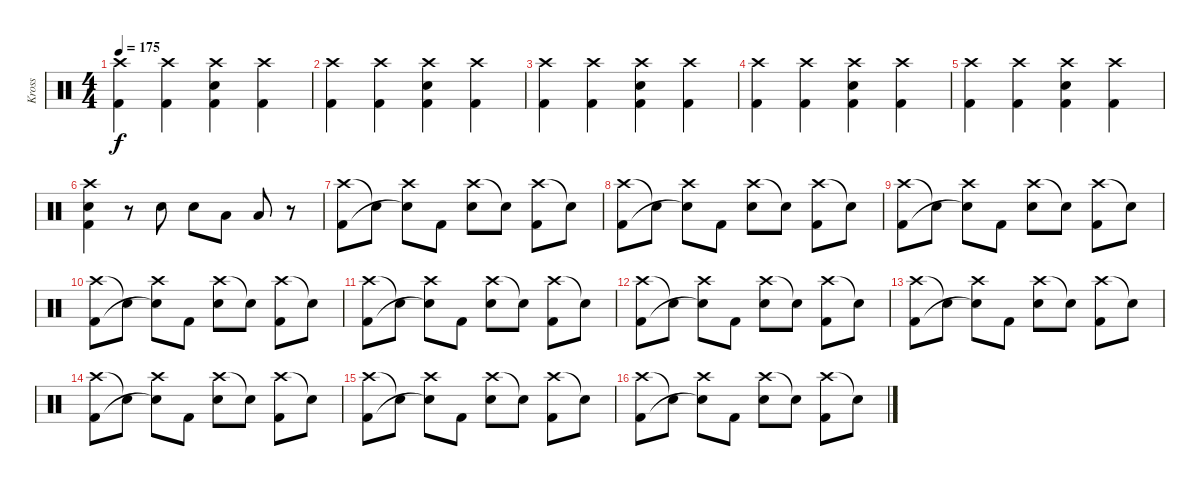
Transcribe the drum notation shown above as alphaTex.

\track ("Kross" "Kross") {instrument percussion}
\staff {score}
\articulation defaults
\ts (4 4)
\tempo 175
\clef neutral
\ks c
("Crash high (hit)" "Kick (hit) 2").4{dy f} ("Crash high (hit)" "Kick (hit) 2").4 ("Crash high (hit)" "Snare (hit) 2" "Kick (hit) 2").4 ("Crash high (hit)" "Kick (hit) 2").4 |
("Crash high (hit)" "Kick (hit) 2").4 ("Crash high (hit)" "Kick (hit) 2").4 ("Crash high (hit)" "Snare (hit) 2" "Kick (hit) 2").4 ("Crash high (hit)" "Kick (hit) 2").4 |
("Crash high (hit)" "Kick (hit) 2").4 ("Crash high (hit)" "Kick (hit) 2").4 ("Crash high (hit)" "Snare (hit) 2" "Kick (hit) 2").4 ("Crash high (hit)" "Kick (hit) 2").4 |
("Crash high (hit)" "Kick (hit) 2").4 ("Crash high (hit)" "Kick (hit) 2").4 ("Crash high (hit)" "Snare (hit) 2" "Kick (hit) 2").4 ("Crash high (hit)" "Kick (hit) 2").4 |
("Crash high (hit)" "Kick (hit) 2").4 ("Crash high (hit)" "Kick (hit) 2").4 ("Crash high (hit)" "Snare (hit) 2" "Kick (hit) 2").4 ("Crash high (hit)" "Kick (hit) 2").4 |
("Crash high (hit)" "Snare (hit) 2" "Kick (hit) 2").4 r.8 "Snare (hit) 2".8 "Snare (hit) 2".8 "Low Tom (hit)".8 "Low Floor Tom (hit)".8 r.8 |
("Crash high (hit)" "Kick (hit) 2").8 "Snare (hit)"{t}.8 ("Crash high (hit)" "Snare (hit)"{t}).8 "Kick (hit) 2".8 ("Crash high (hit)" "Snare (hit) 2").8 "Snare (hit)"{t}.8 ("Crash high (hit)" "Kick (hit) 2").8 "Snare (hit)"{t}.8 |
("Crash high (hit)" "Kick (hit) 2").8 "Snare (hit)"{t}.8 ("Crash high (hit)" "Snare (hit)"{t}).8 "Kick (hit) 2".8 ("Crash high (hit)" "Snare (hit) 2").8 "Snare (hit)"{t}.8 ("Crash high (hit)" "Kick (hit) 2").8 "Snare (hit)"{t}.8 |
("Crash high (hit)" "Kick (hit) 2").8 "Snare (hit)"{t}.8 ("Crash high (hit)" "Snare (hit)"{t}).8 "Kick (hit) 2".8 ("Crash high (hit)" "Snare (hit) 2").8 "Snare (hit)"{t}.8 ("Crash high (hit)" "Kick (hit) 2").8 "Snare (hit)"{t}.8 |
("Crash high (hit)" "Kick (hit) 2").8 "Snare (hit)"{t}.8 ("Crash high (hit)" "Snare (hit)"{t}).8 "Kick (hit) 2".8 ("Crash high (hit)" "Snare (hit) 2").8 "Snare (hit)"{t}.8 ("Crash high (hit)" "Kick (hit) 2").8 "Snare (hit)"{t}.8 |
("Crash high (hit)" "Kick (hit) 2").8 "Snare (hit)"{t}.8 ("Crash high (hit)" "Snare (hit)"{t}).8 "Kick (hit) 2".8 ("Crash high (hit)" "Snare (hit) 2").8 "Snare (hit)"{t}.8 ("Crash high (hit)" "Kick (hit) 2").8 "Snare (hit)"{t}.8 |
("Crash high (hit)" "Kick (hit) 2").8 "Snare (hit)"{t}.8 ("Crash high (hit)" "Snare (hit)"{t}).8 "Kick (hit) 2".8 ("Crash high (hit)" "Snare (hit) 2").8 "Snare (hit)"{t}.8 ("Crash high (hit)" "Kick (hit) 2").8 "Snare (hit)"{t}.8 |
("Crash high (hit)" "Kick (hit) 2").8 "Snare (hit)"{t}.8 ("Crash high (hit)" "Snare (hit)"{t}).8 "Kick (hit) 2".8 ("Crash high (hit)" "Snare (hit) 2").8 "Snare (hit)"{t}.8 ("Crash high (hit)" "Kick (hit) 2").8 "Snare (hit)"{t}.8 |
("Crash high (hit)" "Kick (hit) 2").8 "Snare (hit)"{t}.8 ("Crash high (hit)" "Snare (hit)"{t}).8 "Kick (hit) 2".8 ("Crash high (hit)" "Snare (hit) 2").8 "Snare (hit)"{t}.8 ("Crash high (hit)" "Kick (hit) 2").8 "Snare (hit)"{t}.8 |
("Crash high (hit)" "Kick (hit) 2").8 "Snare (hit)"{t}.8 ("Crash high (hit)" "Snare (hit)"{t}).8 "Kick (hit) 2".8 ("Crash high (hit)" "Snare (hit) 2").8 "Snare (hit)"{t}.8 ("Crash high (hit)" "Kick (hit) 2").8 "Snare (hit)"{t}.8 |
("Crash high (hit)" "Kick (hit) 2").8 "Snare (hit)"{t}.8 ("Crash high (hit)" "Snare (hit)"{t}).8 "Kick (hit) 2".8 ("Crash high (hit)" "Snare (hit) 2").8 "Snare (hit)"{t}.8 ("Crash high (hit)" "Kick (hit) 2").8 "Snare (hit)"{t}.8
